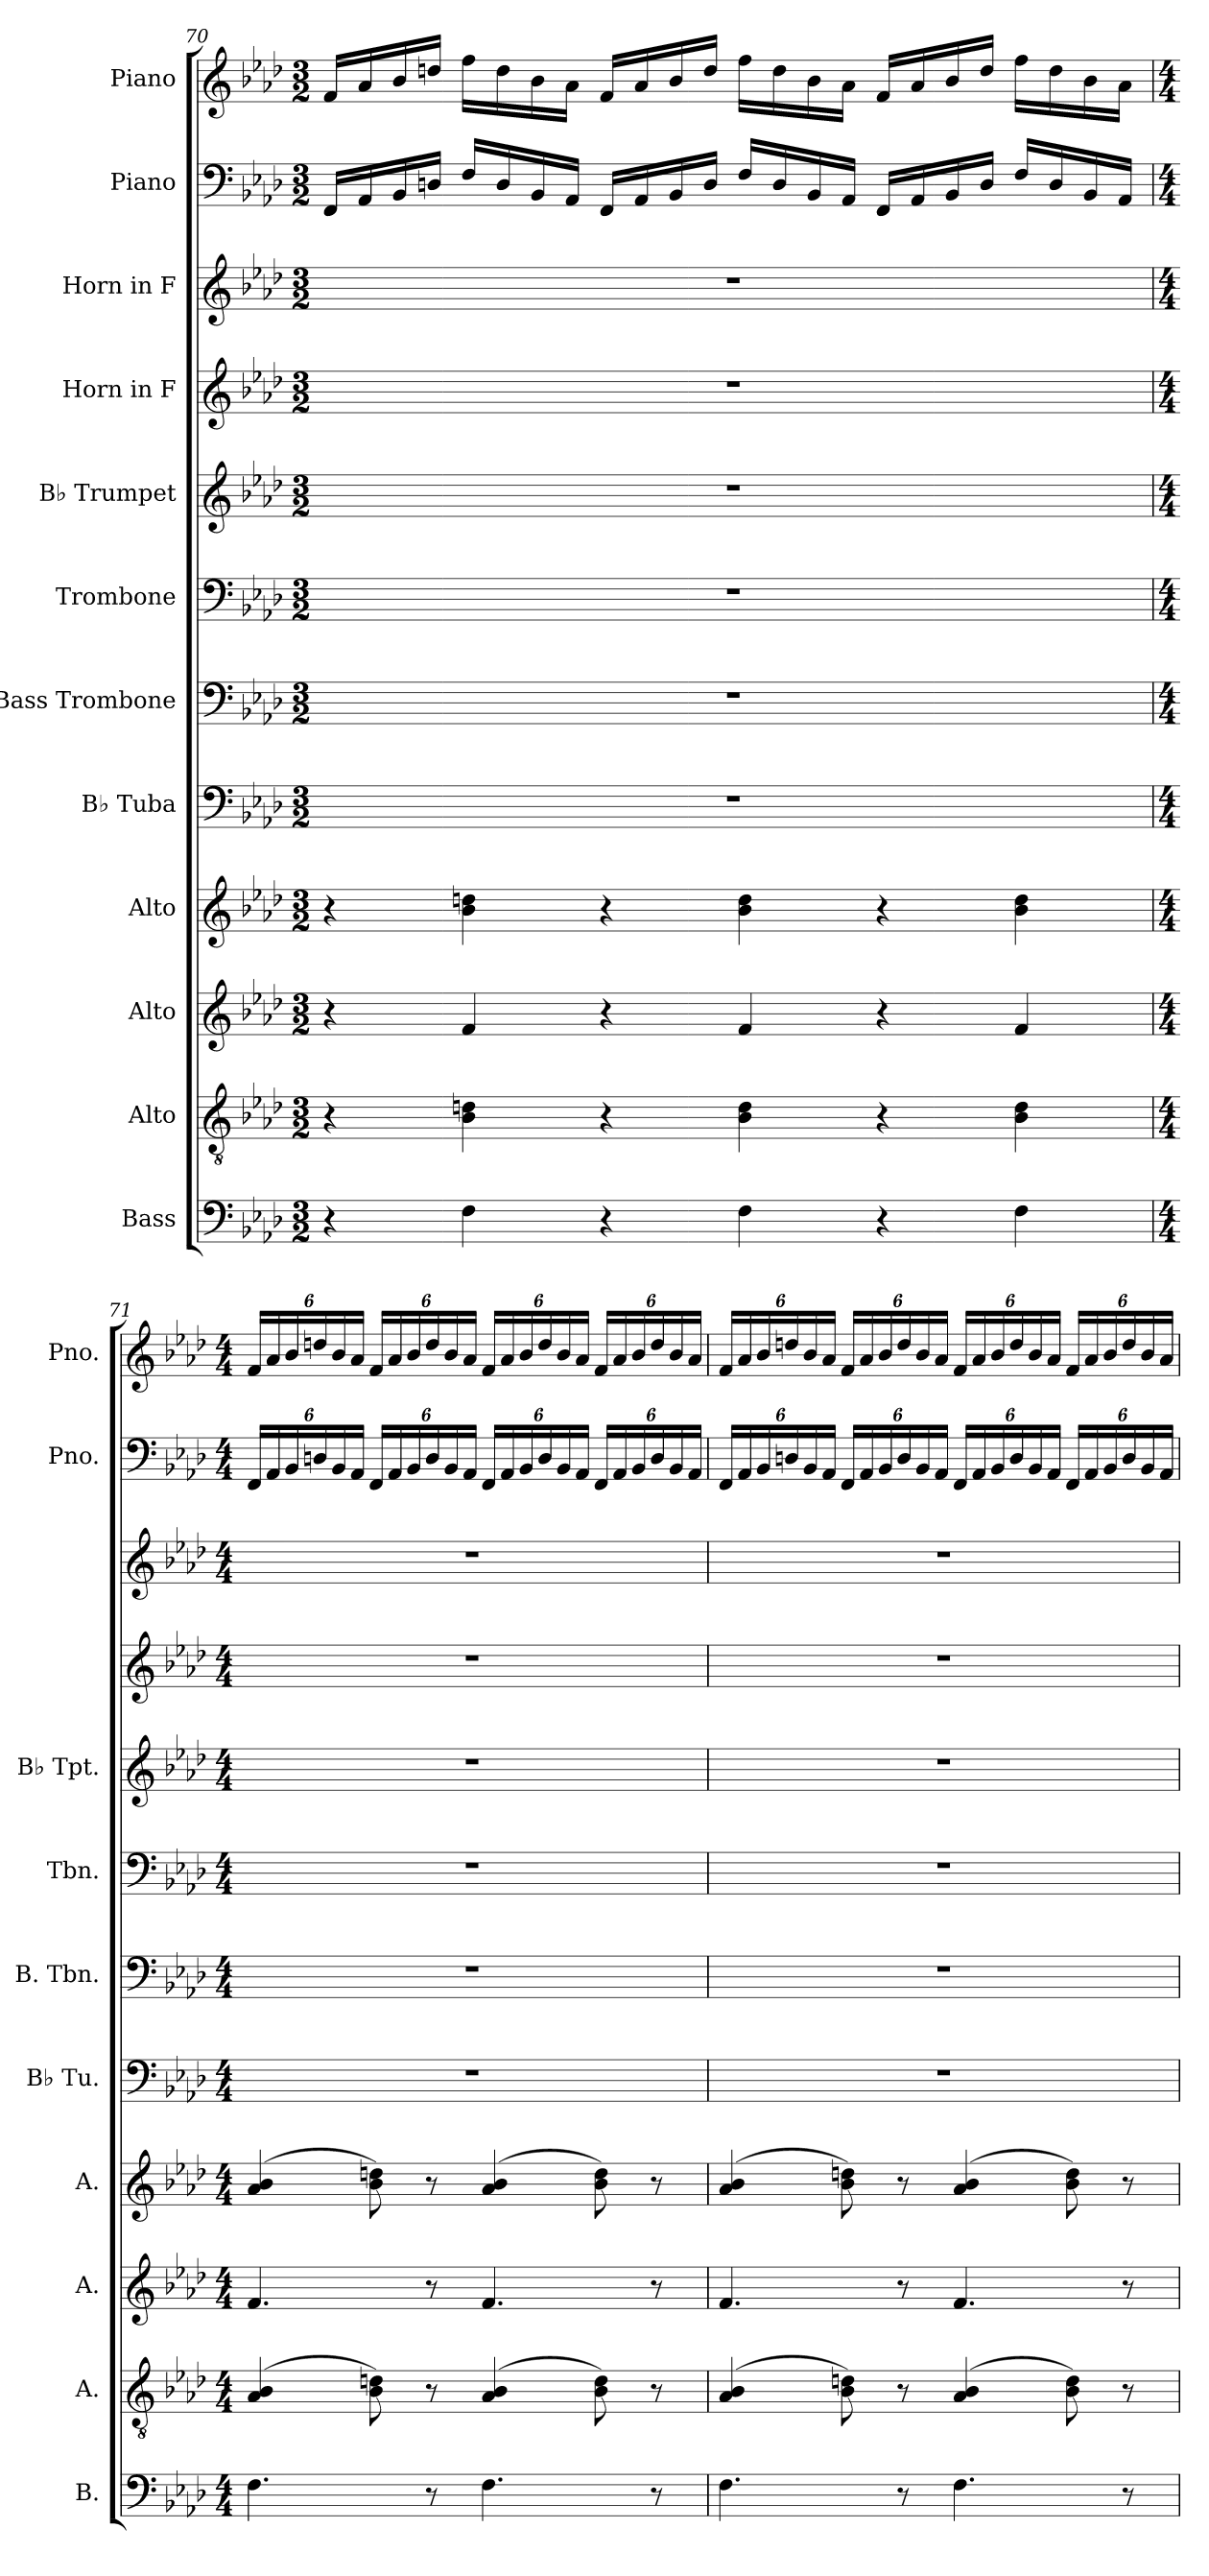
**kern	**kern	**kern	**kern	**kern	**kern	**kern	**kern	**kern	**kern	**kern	**kern
*part12	*part11	*part10	*part9	*part8	*part7	*part6	*part5	*part4	*part3	*part2	*part1
*staff12	*staff11	*staff10	*staff9	*staff8	*staff7	*staff6	*staff5	*staff4	*staff3	*staff2	*staff1
*I"Bass	*I"Alto	*I"Alto	*I"Alto	*I"B♭ Tuba	*I"Bass Trombone	*I"Trombone	*I"B♭ Trumpet	*I"Horn in F	*I"Horn in F	*I"Piano	*I"Piano
*I'B.	*I'A.	*I'A.	*I'A.	*I'B♭ Tu.	*I'B. Tbn.	*I'Tbn.	*I'B♭ Tpt.	*	*	*I'Pno.	*I'Pno.
!!LO:PB:g=z
*clefF4	*clefGv2	*clefG2	*clefG2	*clefF4	*clefF4	*clefF4	*clefG2	*clefG2	*clefG2	*clefF4	*clefG2
*	*	*	*	*	*	*	*ITrd1c2	*ITrd4c7	*ITrd4c7	*	*
*k[b-e-a-d-]	*k[b-e-a-d-]	*k[b-e-a-d-]	*k[b-e-a-d-]	*k[b-e-a-d-]	*k[b-e-a-d-]	*k[b-e-a-d-]	*k[b-e-a-d-g-c-]	*k[b-e-a-d-g-]	*k[b-e-a-d-g-]	*k[b-e-a-d-]	*k[b-e-a-d-]
*M3/2	*M3/2	*M3/2	*M3/2	*M3/2	*M3/2	*M3/2	*M3/2	*M3/2	*M3/2	*M3/2	*M3/2
=70	=70	=70	=70	=70	=70	=70	=70	=70	=70	=70	=70
4r	4r	4r	4r	1.r	1.r	1.r	1.r	1.r	1.r	16FF/LL	16f/LL
.	.	.	.	.	.	.	.	.	.	16AA-/	16a-/
.	.	.	.	.	.	.	.	.	.	16BB-/	16b-/
.	.	.	.	.	.	.	.	.	.	16Dn/JJ	16ddn/JJ
4F\	4B-\ 4dn\	4f/	4b-\ 4ddn\	.	.	.	.	.	.	16F/LL	16ff\LL
.	.	.	.	.	.	.	.	.	.	16D/	16dd\
.	.	.	.	.	.	.	.	.	.	16BB-/	16b-\
.	.	.	.	.	.	.	.	.	.	16AA-/JJ	16a-\JJ
4r	4r	4r	4r	.	.	.	.	.	.	16FF/LL	16f/LL
.	.	.	.	.	.	.	.	.	.	16AA-/	16a-/
.	.	.	.	.	.	.	.	.	.	16BB-/	16b-/
.	.	.	.	.	.	.	.	.	.	16D/JJ	16dd/JJ
4F\	4B-\ 4d\	4f/	4b-\ 4dd\	.	.	.	.	.	.	16F/LL	16ff\LL
.	.	.	.	.	.	.	.	.	.	16D/	16dd\
.	.	.	.	.	.	.	.	.	.	16BB-/	16b-\
.	.	.	.	.	.	.	.	.	.	16AA-/JJ	16a-\JJ
4r	4r	4r	4r	.	.	.	.	.	.	16FF/LL	16f/LL
.	.	.	.	.	.	.	.	.	.	16AA-/	16a-/
.	.	.	.	.	.	.	.	.	.	16BB-/	16b-/
.	.	.	.	.	.	.	.	.	.	16D/JJ	16dd/JJ
4F\	4B-\ 4d\	4f/	4b-\ 4dd\	.	.	.	.	.	.	16F/LL	16ff\LL
.	.	.	.	.	.	.	.	.	.	16D/	16dd\
.	.	.	.	.	.	.	.	.	.	16BB-/	16b-\
.	.	.	.	.	.	.	.	.	.	16AA-/JJ	16a-\JJ
!!LO:PB:g=z
=71	=71	=71	=71	=71	=71	=71	=71	=71	=71	=71	=71
*M4/4	*M4/4	*M4/4	*M4/4	*M4/4	*M4/4	*M4/4	*M4/4	*M4/4	*M4/4	*M4/4	*M4/4
*	*	*	*	*	*	*	*	*	*	*Xbrackettup	*Xbrackettup
4.F\	(4A-/ 4B-/	4.f/	(4a-/ 4b-/	1r	1r	1r	1r	1r	1r	24FF/LL	24f/LL
.	.	.	.	.	.	.	.	.	.	24AA-/	24a-/
.	.	.	.	.	.	.	.	.	.	24BB-/	24b-/
.	.	.	.	.	.	.	.	.	.	24Dn/	24ddn/
.	.	.	.	.	.	.	.	.	.	24BB-/	24b-/
.	.	.	.	.	.	.	.	.	.	24AA-/JJ	24a-/JJ
.	8B-\ 8dn\)	.	8b-\ 8ddn\)	.	.	.	.	.	.	24FF/LL	24f/LL
.	.	.	.	.	.	.	.	.	.	24AA-/	24a-/
.	.	.	.	.	.	.	.	.	.	24BB-/	24b-/
8r	8r	8r	8r	.	.	.	.	.	.	24D/	24dd/
.	.	.	.	.	.	.	.	.	.	24BB-/	24b-/
.	.	.	.	.	.	.	.	.	.	24AA-/JJ	24a-/JJ
4.F\	(4A-/ 4B-/	4.f/	(4a-/ 4b-/	.	.	.	.	.	.	24FF/LL	24f/LL
.	.	.	.	.	.	.	.	.	.	24AA-/	24a-/
.	.	.	.	.	.	.	.	.	.	24BB-/	24b-/
.	.	.	.	.	.	.	.	.	.	24D/	24dd/
.	.	.	.	.	.	.	.	.	.	24BB-/	24b-/
.	.	.	.	.	.	.	.	.	.	24AA-/JJ	24a-/JJ
.	8B-\ 8d\)	.	8b-\ 8dd\)	.	.	.	.	.	.	24FF/LL	24f/LL
.	.	.	.	.	.	.	.	.	.	24AA-/	24a-/
.	.	.	.	.	.	.	.	.	.	24BB-/	24b-/
8r	8r	8r	8r	.	.	.	.	.	.	24D/	24dd/
.	.	.	.	.	.	.	.	.	.	24BB-/	24b-/
.	.	.	.	.	.	.	.	.	.	24AA-/JJ	24a-/JJ
!!LO:PB:g=z
=72	=72	=72	=72	=72	=72	=72	=72	=72	=72	=72	=72
4.F\	(4A-/ 4B-/	4.f/	(4a-/ 4b-/	1r	1r	1r	1r	1r	1r	24FF/LL	24f/LL
.	.	.	.	.	.	.	.	.	.	24AA-/	24a-/
.	.	.	.	.	.	.	.	.	.	24BB-/	24b-/
.	.	.	.	.	.	.	.	.	.	24Dn/	24ddn/
.	.	.	.	.	.	.	.	.	.	24BB-/	24b-/
.	.	.	.	.	.	.	.	.	.	24AA-/JJ	24a-/JJ
.	8B-\ 8dn\)	.	8b-\ 8ddn\)	.	.	.	.	.	.	24FF/LL	24f/LL
.	.	.	.	.	.	.	.	.	.	24AA-/	24a-/
.	.	.	.	.	.	.	.	.	.	24BB-/	24b-/
8r	8r	8r	8r	.	.	.	.	.	.	24D/	24dd/
.	.	.	.	.	.	.	.	.	.	24BB-/	24b-/
.	.	.	.	.	.	.	.	.	.	24AA-/JJ	24a-/JJ
4.F\	(4A-/ 4B-/	4.f/	(4a-/ 4b-/	.	.	.	.	.	.	24FF/LL	24f/LL
.	.	.	.	.	.	.	.	.	.	24AA-/	24a-/
.	.	.	.	.	.	.	.	.	.	24BB-/	24b-/
.	.	.	.	.	.	.	.	.	.	24D/	24dd/
.	.	.	.	.	.	.	.	.	.	24BB-/	24b-/
.	.	.	.	.	.	.	.	.	.	24AA-/JJ	24a-/JJ
.	8B-\ 8d\)	.	8b-\ 8dd\)	.	.	.	.	.	.	24FF/LL	24f/LL
.	.	.	.	.	.	.	.	.	.	24AA-/	24a-/
.	.	.	.	.	.	.	.	.	.	24BB-/	24b-/
8r	8r	8r	8r	.	.	.	.	.	.	24D/	24dd/
.	.	.	.	.	.	.	.	.	.	24BB-/	24b-/
.	.	.	.	.	.	.	.	.	.	24AA-/JJ	24a-/JJ
=	=	=	=	=	=	=	=	=	=	=	=
*-	*-	*-	*-	*-	*-	*-	*-	*-	*-	*-	*-
